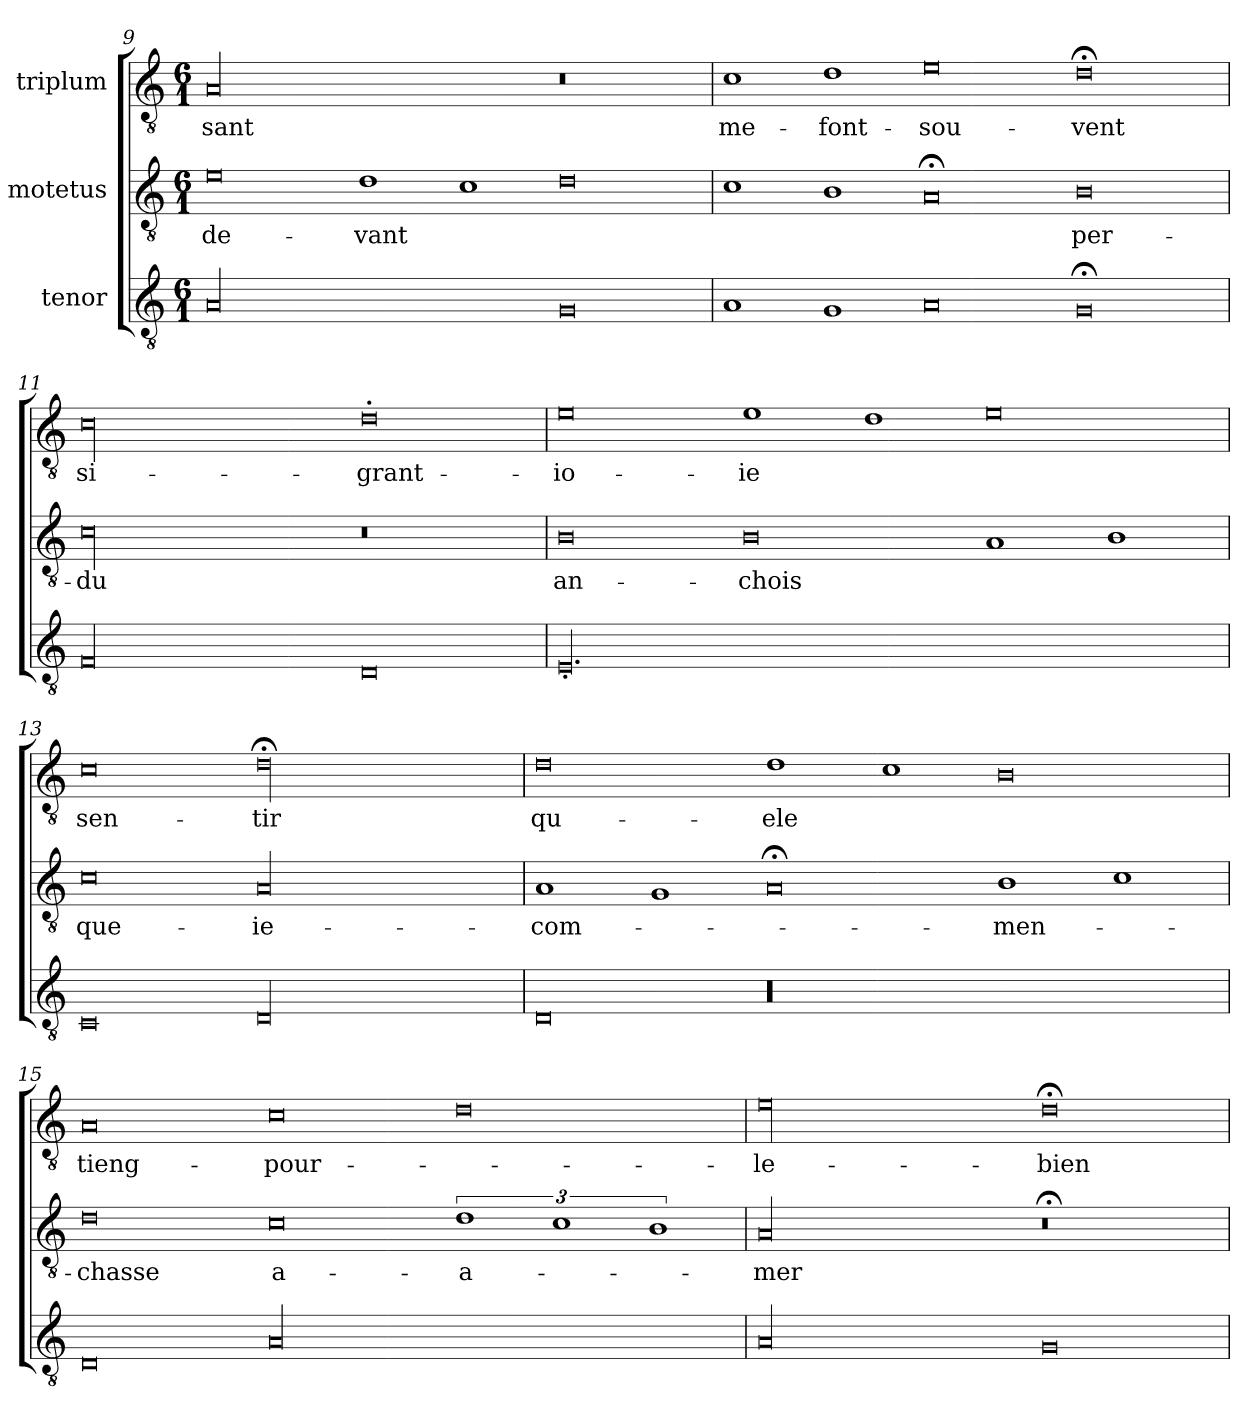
**kern	**kern	**text	**kern	**text
*part3	*part2	*part2	*part1	*part1
*staff3	*staff2	*staff2	*staff1	*staff1
*I"tenor	*I"motetus	*	*I"triplum	*
*clefGv2	*clefGv2	*	*clefGv2	*
*k[]	*k[]	*	*k[]	*
*C:	*C:	*	*C:	*
*M6/1	*M6/1	*	*M6/1	*
=9	=9	=9	=9	=9
00A/	0e\	de-	00A/	-sant
.	1d\	-vant	.	.
.	1c\	.	.	.
0G/	0d\	.	0r	.
=10	=10	=10	=10	=10
1A/	1c\	.	1c\	me-
1G/	1B\	.	1d\	font-
0A/	0A;</	.	0e\	sou-
0G;</	0B\	per-	0d;<\	-vent
=11	=11	=11	=11	=11
00F/	00c\	-du	00c\	si-
0D/	0r	.	0d'\	grant-
=12	=12	=12	=12	=12
00.E'/	0B\	an-	0e\	io-
.	0B\	-chois	1e\	-ie
.	.	.	1d\	.
.	1A/	.	0e\	.
.	1B\	.	.	.
=13	=13	=13	=13	=13
0C/	0c\	que-	0c\	sen-
00D/	00A/	ie-	00d;<\	-tir
=14	=14	=14	=14	=14
0D/	1A/	com-	0d\	qu-
.	1G/	.	.	.
00r	0A;</	.	1d\	-ele
.	.	.	1c\	.
.	1B\	-men-	0B\	.
.	1c\	.	.	.
!!LO:PB:g=z
=15	=15	=15	=15	=15
0D/	0d\	-chasse	0A/	tieng-
00A/	0c\	a-	0c\	pour-
.	3%2d\	a-	0d\	.
.	3%2c\	.	.	.
.	3%2B\	.	.	.
=16	=16	=16	=16	=16
00A/	00A/	-mer	00e\	le-
0G/	0r;<	.	0d;<\	bien-
=	=	=	=	=
*-	*-	*-	*-	*-
